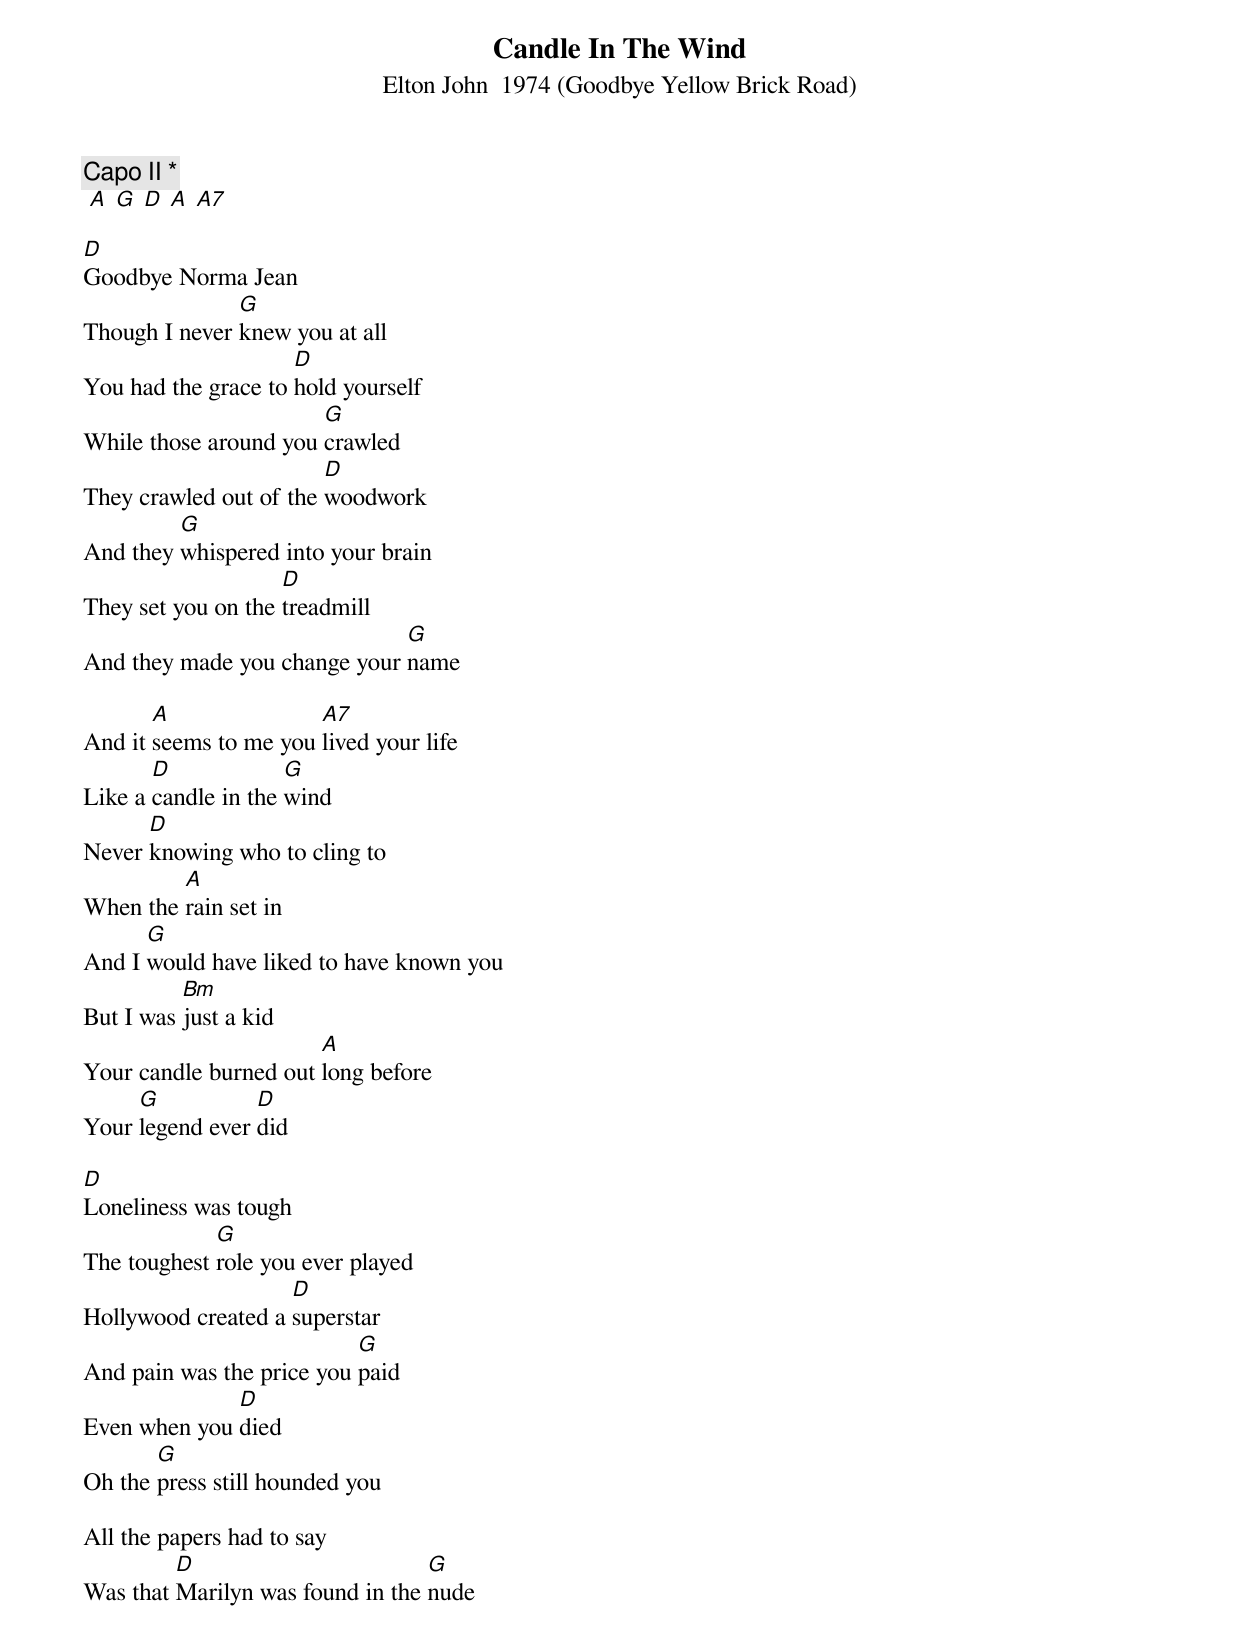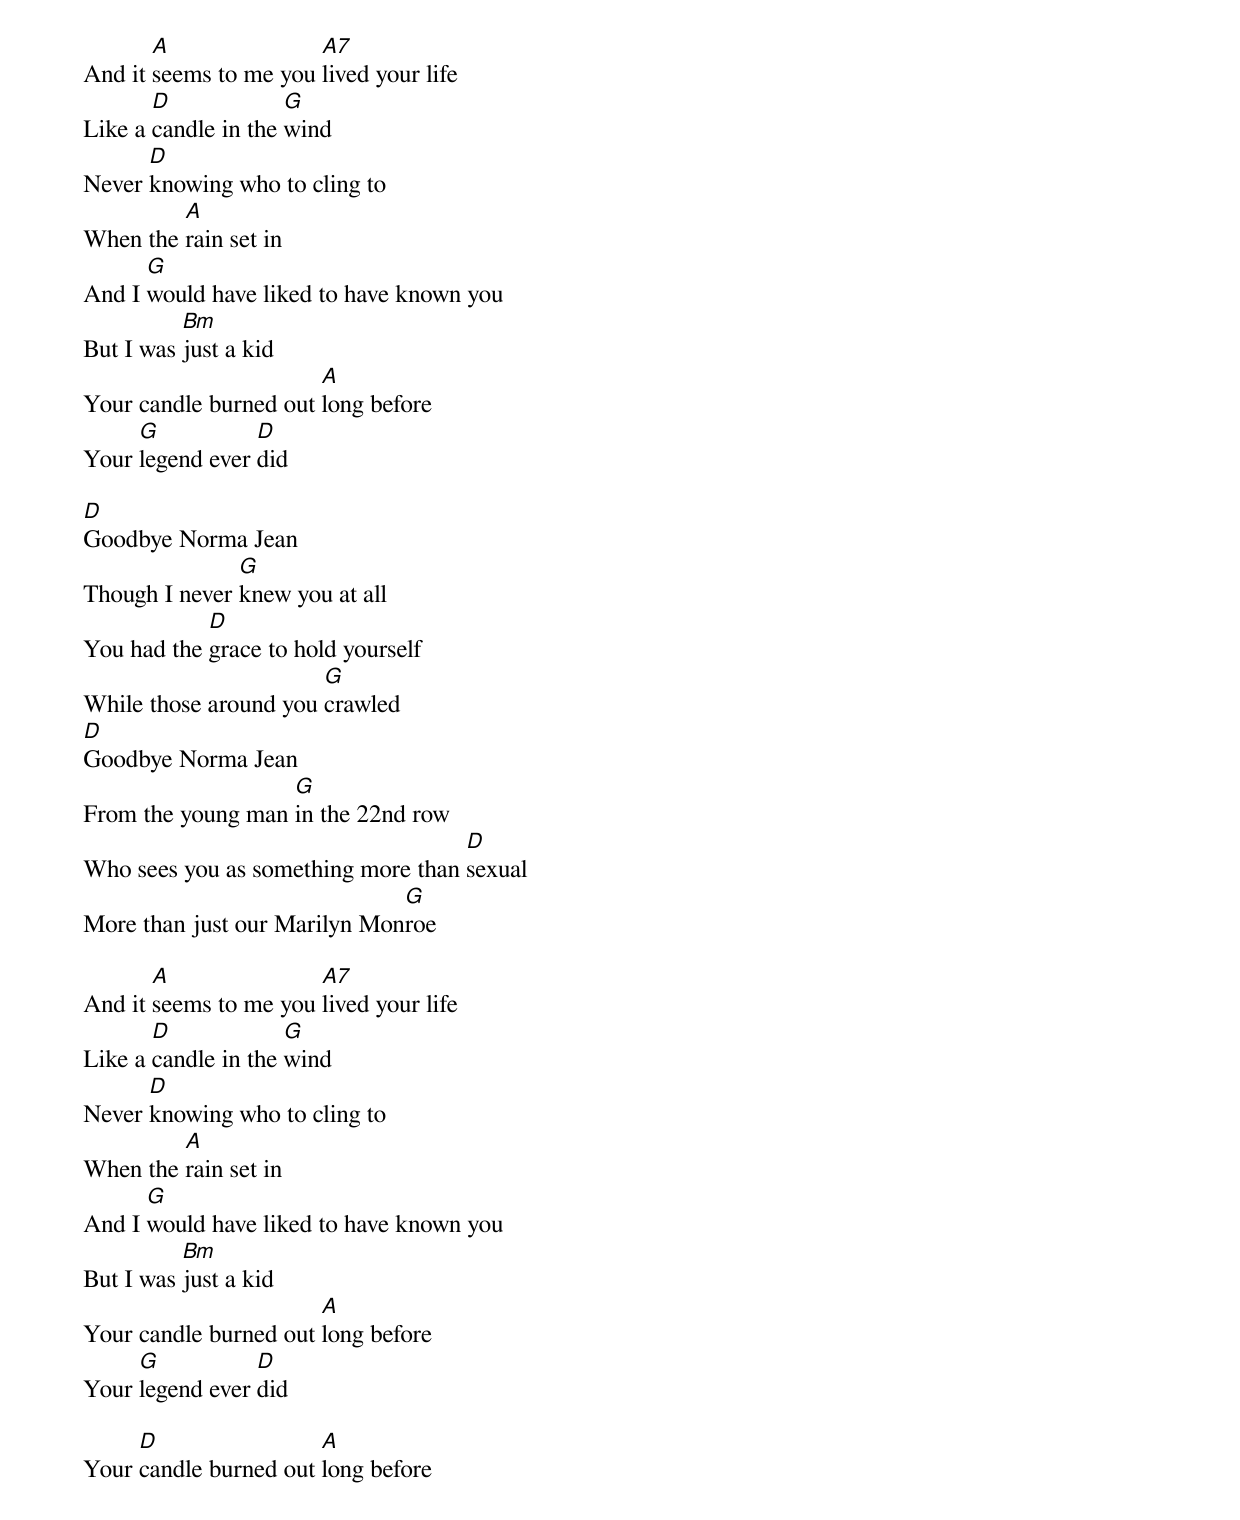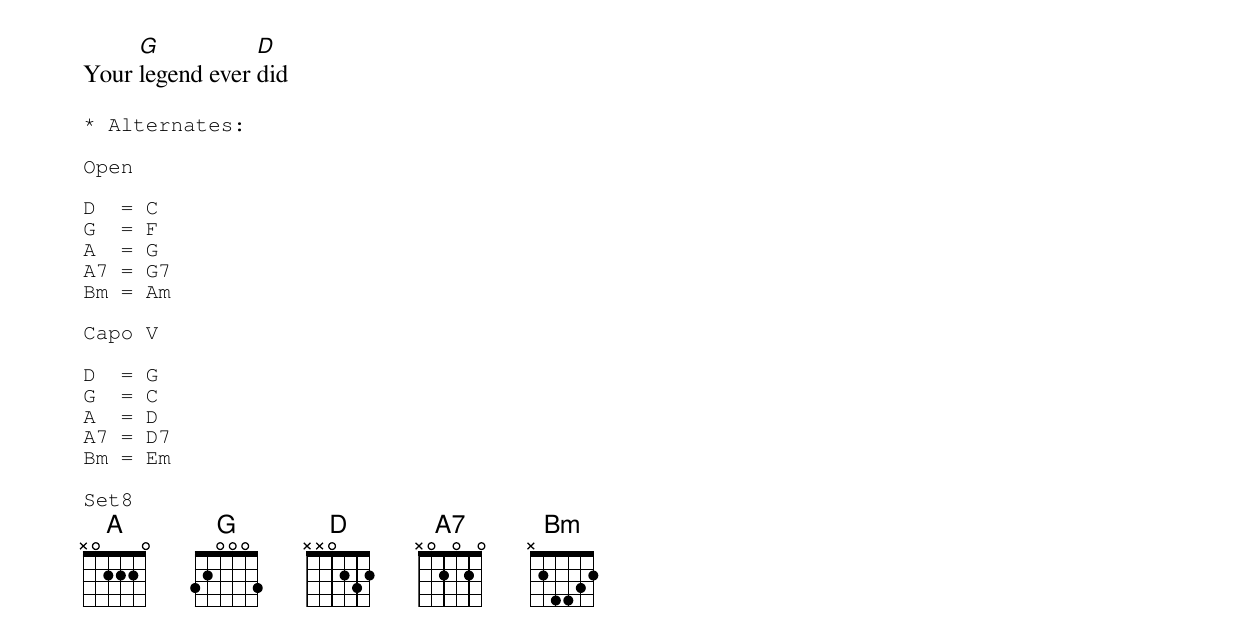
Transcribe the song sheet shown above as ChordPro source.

{title: Candle In The Wind}
{subtitle: Elton John  1974 (Goodbye Yellow Brick Road)}
{c:Capo II *}
 [A] [G] [D] [A] [A7]

[D]Goodbye Norma Jean
Though I never [G]knew you at all
You had the grace to [D]hold yourself
While those around you [G]crawled
They crawled out of the [D]woodwork
And they [G]whispered into your brain
They set you on the [D]treadmill
And they made you change your [G]name

And it [A]seems to me you [A7]lived your life
Like a [D]candle in the [G]wind
Never [D]knowing who to cling to
When the [A]rain set in
And I [G]would have liked to have known you
But I was [Bm]just a kid
Your candle burned out [A]long before
Your [G]legend ever [D]did

[D]Loneliness was tough
The toughest [G]role you ever played
Hollywood created a [D]superstar
And pain was the price you [G]paid
Even when you [D]died
Oh the [G]press still hounded you

All the papers had to say
Was that [D]Marilyn was found in the [G]nude

And it [A]seems to me you [A7]lived your life
Like a [D]candle in the [G]wind
Never [D]knowing who to cling to
When the [A]rain set in
And I [G]would have liked to have known you
But I was [Bm]just a kid
Your candle burned out [A]long before
Your [G]legend ever [D]did

[D]Goodbye Norma Jean
Though I never [G]knew you at all
You had the [D]grace to hold yourself
While those around you [G]crawled
[D]Goodbye Norma Jean
From the young man [G]in the 22nd row
Who sees you as something more than [D]sexual
More than just our Marilyn Mon[G]roe

And it [A]seems to me you [A7]lived your life
Like a [D]candle in the [G]wind
Never [D]knowing who to cling to
When the [A]rain set in
And I [G]would have liked to have known you
But I was [Bm]just a kid
Your candle burned out [A]long before
Your [G]legend ever [D]did

Your [D]candle burned out [A]long before
Your [G]legend ever [D]did

{sot}
* Alternates:

Open

D  = C
G  = F
A  = G
A7 = G7
Bm = Am

Capo V

D  = G
G  = C
A  = D
A7 = D7
Bm = Em

Set8
{eot}
